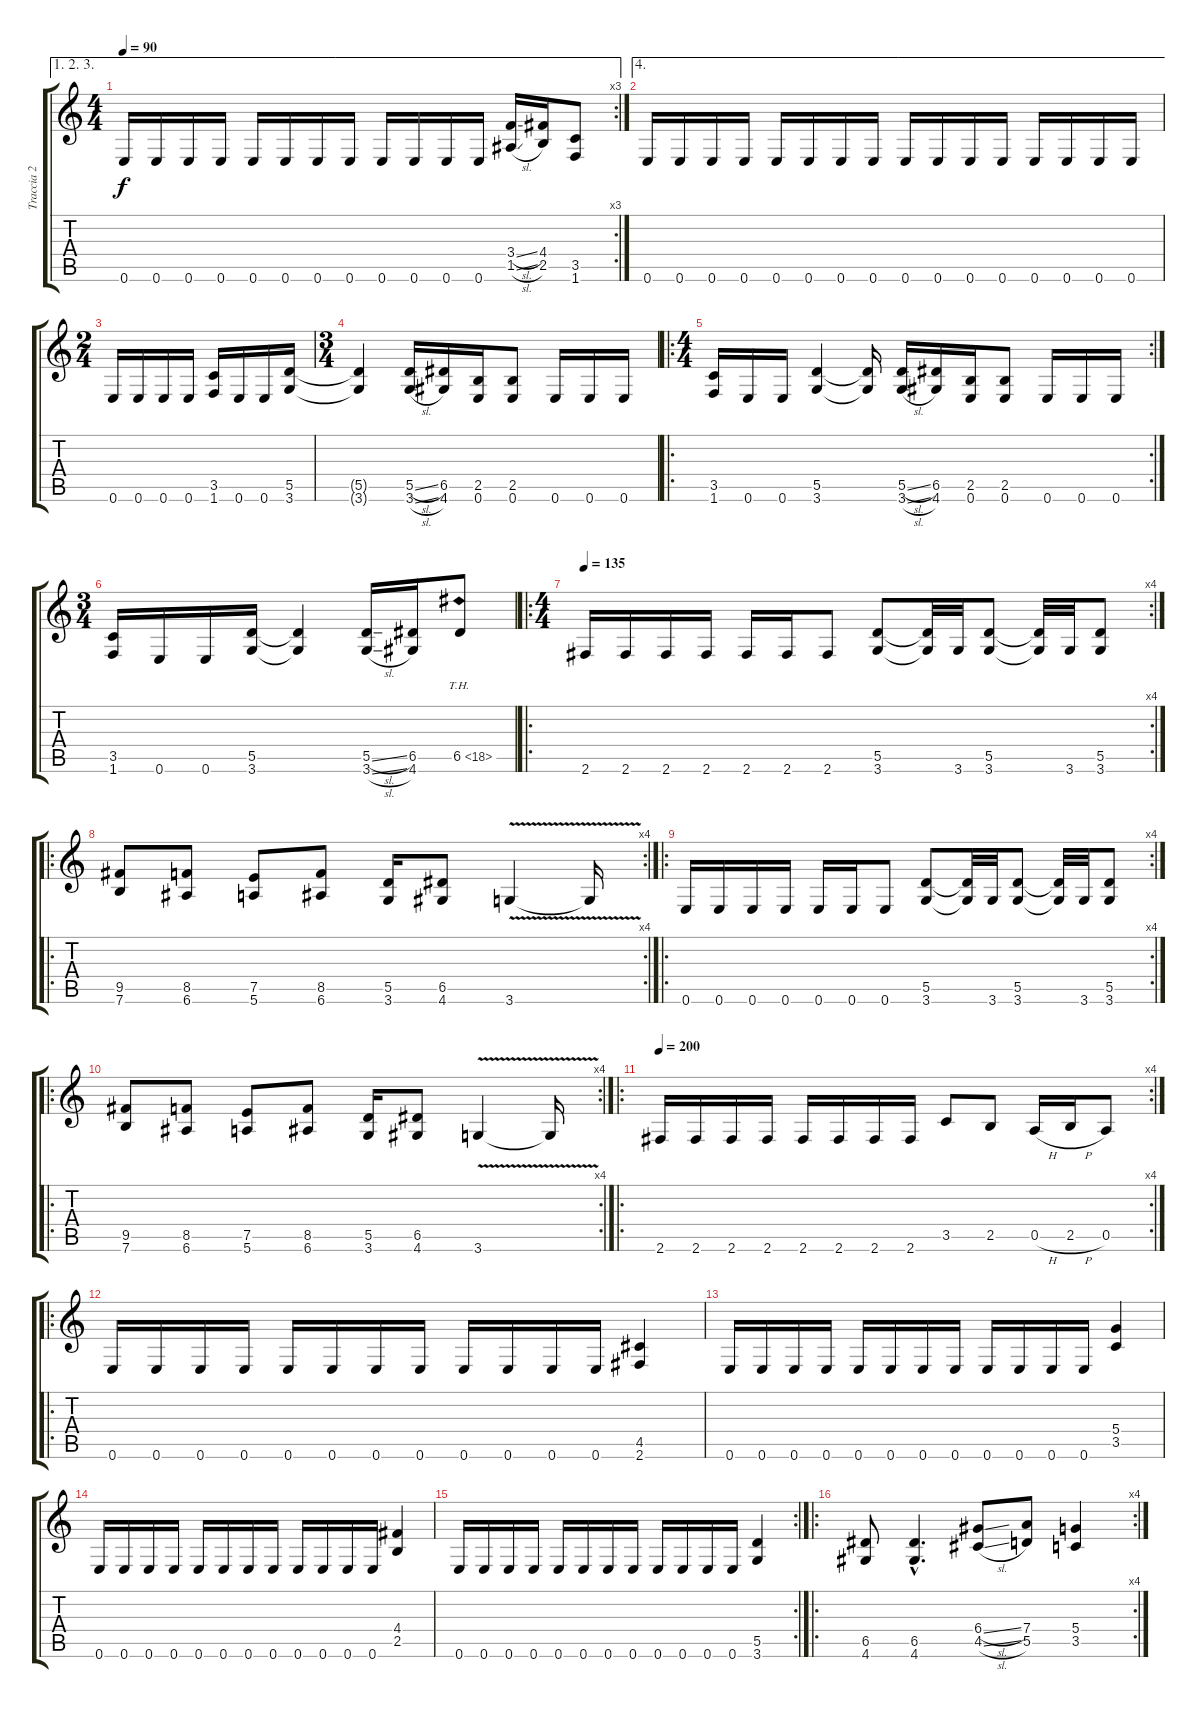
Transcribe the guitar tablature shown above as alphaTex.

\track ("Traccia 2" "Traccia 2") {instrument distortionguitar}
\staff {score tabs}
\tuning (E4 B3 G3 D3 A2 E2) {hide}
\ae (1 2 3)
\rc 3
\ts (4 4)
\tempo 90
\clef g2
\ks c
0.6.16{dy f} 0.6.16 0.6.16 0.6.16 0.6.16 0.6.16 0.6.16 0.6.16 0.6.16 0.6.16 0.6.16 0.6.16 (3.4{sl} 1.5{sl}).16 (4.4 2.5).16 (3.5 1.6).8 |
\ae 4
0.6.16 0.6.16 0.6.16 0.6.16 0.6.16 0.6.16 0.6.16 0.6.16 0.6.16 0.6.16 0.6.16 0.6.16 0.6.16 0.6.16 0.6.16 0.6.16 |
\ts (2 4)
0.6.16 0.6.16 0.6.16 0.6.16 (3.5 1.6).16 0.6.16 0.6.16 (5.5 3.6).16 |
\ts (3 4)
(5.5{t} 3.6{t}).4 (5.5{sl} 3.6{sl}).16 (6.5 4.6).16 (2.5 0.6).16 (2.5 0.6).8 0.6.16 0.6.16 0.6.16 |
\ro
\rc 2
\ts (4 4)
(3.5 1.6).16 0.6.16 0.6.16 (5.5 3.6).4 (5.5{t} 3.6{t}).16 (5.5{sl} 3.6{sl}).16 (6.5 4.6).16 (2.5 0.6).16 (2.5 0.6).8 0.6.16 0.6.16 0.6.16 |
\ts (3 4)
(3.5 1.6).16 0.6.16 0.6.16 (5.5 3.6).16 (5.5{t} 3.6{t}).4 (5.5{sl} 3.6{sl}).16 (6.5 4.6).16 6.5{th 12}.8 |
\ro
\rc 4
\ts (4 4)
\tempo 135
2.6.16 2.6.16 2.6.16 2.6.16 2.6.16 2.6.16 2.6.8 (5.5 3.6).8 (5.5{t} 3.6{t}).32 3.6.32 (5.5 3.6).8 (5.5{t} 3.6{t}).32 3.6.32 (5.5 3.6).8 |
\ro
\rc 4
(9.5 7.6).8 (8.5 6.6).8 (7.5 5.6).8 (8.5 6.6).8 (5.5 3.6).16 (6.5 4.6).8 3.6{v}.4 3.6{t}.16 |
\ro
\rc 4
0.6.16 0.6.16 0.6.16 0.6.16 0.6.16 0.6.16 0.6.8 (5.5 3.6).8 (5.5{t} 3.6{t}).32 3.6.32 (5.5 3.6).8 (5.5{t} 3.6{t}).32 3.6.32 (5.5 3.6).8 |
\ro
\rc 4
(9.5 7.6).8 (8.5 6.6).8 (7.5 5.6).8 (8.5 6.6).8 (5.5 3.6).16 (6.5 4.6).8 3.6{v}.4 3.6{t}.16 |
\ro
\rc 4
\tempo 210
\tempo 200
2.6.16 2.6.16 2.6.16 2.6.16 2.6.16 2.6.16 2.6.16 2.6.16 3.5.8 2.5.8 0.5{h}.16 2.5{h}.16 0.5.8 |
\ro
0.6.16 0.6.16 0.6.16 0.6.16 0.6.16 0.6.16 0.6.16 0.6.16 0.6.16 0.6.16 0.6.16 0.6.16 (4.5 2.6).4 |
0.6.16 0.6.16 0.6.16 0.6.16 0.6.16 0.6.16 0.6.16 0.6.16 0.6.16 0.6.16 0.6.16 0.6.16 (5.4 3.5).4 |
0.6.16 0.6.16 0.6.16 0.6.16 0.6.16 0.6.16 0.6.16 0.6.16 0.6.16 0.6.16 0.6.16 0.6.16 (4.4 2.5).4 |
\rc 2
0.6.16 0.6.16 0.6.16 0.6.16 0.6.16 0.6.16 0.6.16 0.6.16 0.6.16 0.6.16 0.6.16 0.6.16 (5.5 3.6).4 |
\ro
\rc 4
(6.5 4.6).8 (6.5{hac} 4.6{hac}).4{d} (6.4{sl} 4.5{sl}).8 (7.4 5.5).8 (5.4 3.5).4
